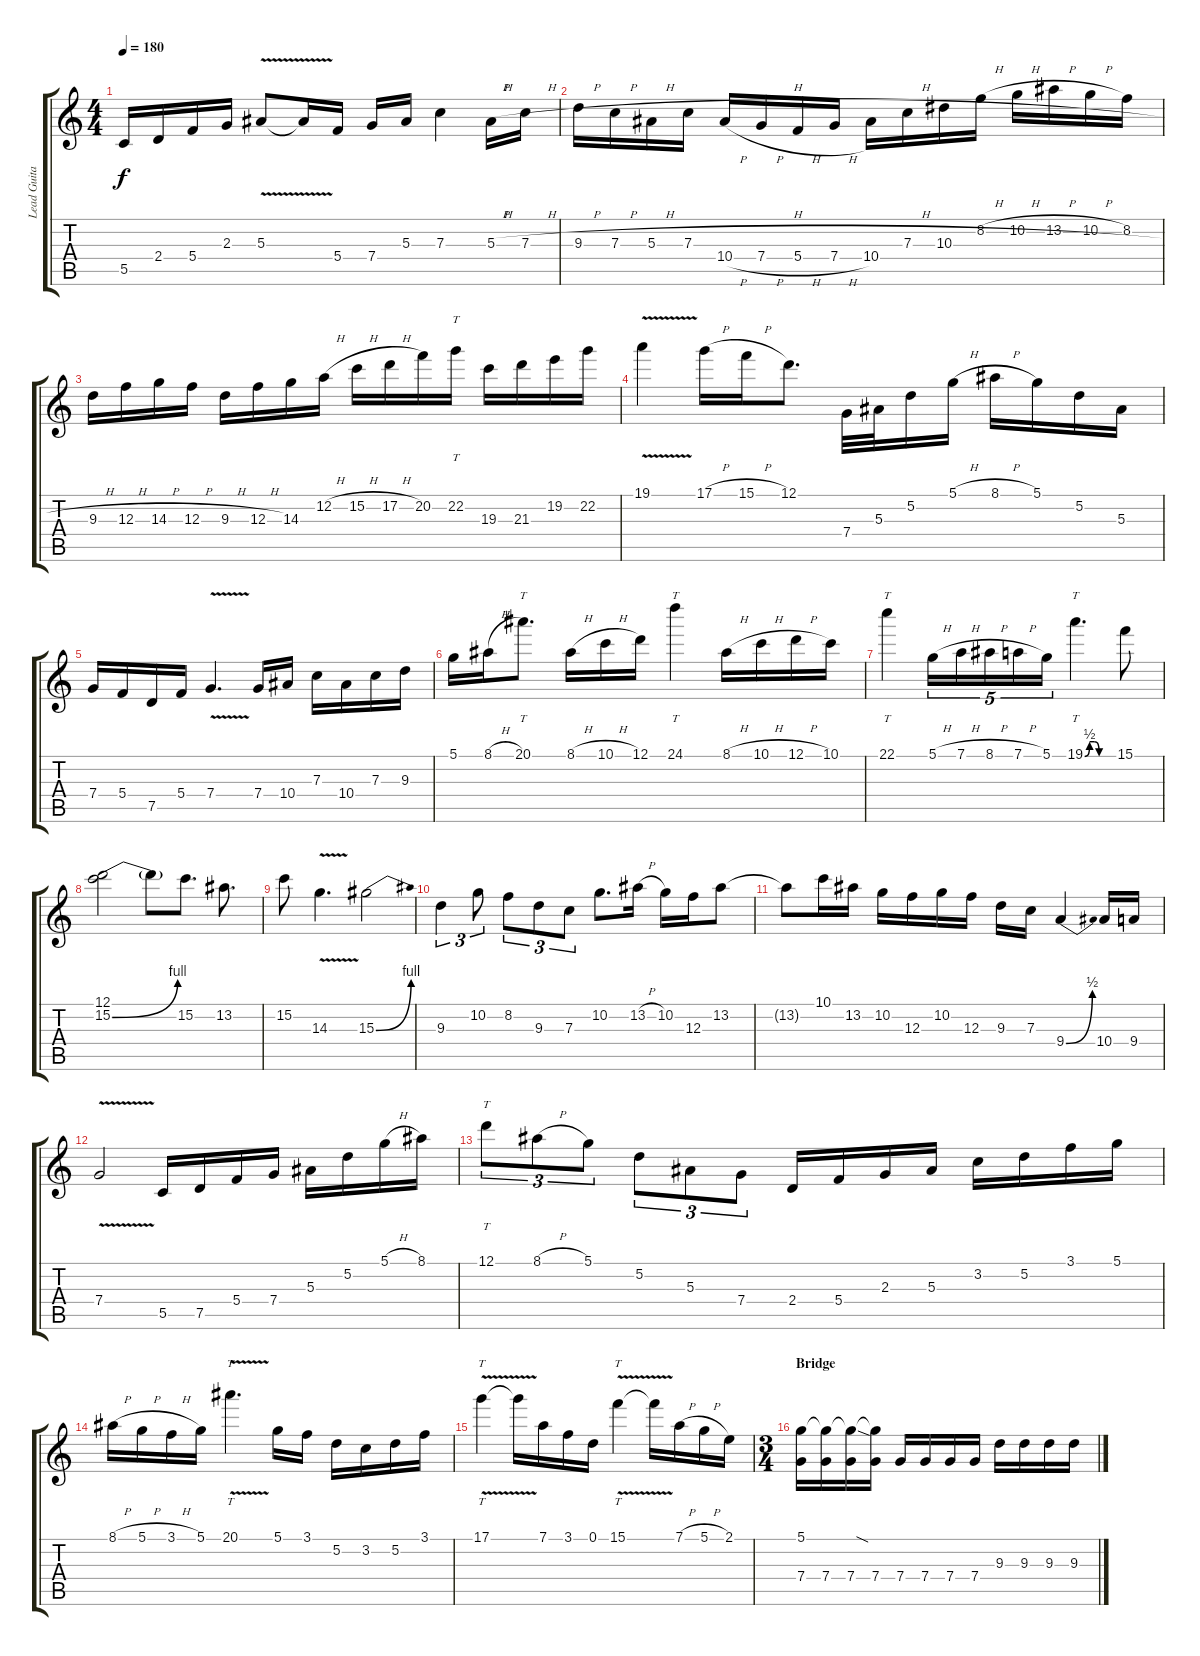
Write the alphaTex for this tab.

\track ("Lead Guitar" "Lead Guita") {instrument overdrivenguitar}
\staff {score tabs}
\tuning (D4 A3 F3 C3 G2 C2) {hide}
\ts (4 4)
\tempo 180
\clef g2
\ks c
5.5.16{dy f} 2.4.16 5.4.16 2.3.16 5.3{v}.8{instrument guitarharmonics} 5.3{t}.16{instrument overdrivenguitar} 5.4.16 7.4.16 5.3.16 7.3.4{instrument guitarharmonics} 5.3{h}.16{instrument overdrivenguitar} 7.3{h}.16 |
9.3{h}.16 7.3{h}.16 5.3{h}.16 7.3{h}.16 10.4{h}.16 7.4{h}.16 5.4{h}.16 7.4{h}.16 10.4.16 7.3{h}.16 10.3{h}.16 8.2{h}.16 10.2{h}.16 13.2{h}.16 10.2{h}.16 8.2.16 |
9.3{h}.16 12.3{h}.16 14.3{h}.16 12.3{h}.16 9.3{h}.16 12.3{h}.16 14.3.16 12.2{h}.16 15.2{h}.16 17.2{h}.16 20.2.16 22.2.16{tt} 19.3.16 21.3.16 19.2.16 22.2.16 |
19.1{v}.4 17.1{h}.16 15.1{h}.16 12.1.8{d} 7.4.32 5.3.32 5.2.16 5.1{h}.16 8.1{h}.16 5.1.16 5.2.16 5.3.16 |
7.4.16 5.4.16 7.5.16 5.4.16 7.4{v}.4{d instrument guitarharmonics} 7.4.16{instrument overdrivenguitar} 10.4.16 7.3.16 10.4.16 7.3.16 9.3.16 |
5.1.16 8.1{h}.16 20.1.8{tt d} 8.1{h}.16 10.1{h}.16 12.1.16 24.1.4{tt} 8.1{h}.16 10.1{h}.16 12.1{h}.16 10.1.16 |
22.1.4{tt} 5.1{h}.16{tu (5 4)} 7.1{h}.16{tu (5 4)} 8.1{h}.16{tu (5 4)} 7.1{h}.16{tu (5 4)} 5.1.16{tu (5 4)} 19.1{be (custom 0 0 10 2 20 2 30 0 60 0)}.4{tt d} 15.1.8 |
(12.1 15.2{be (bend 0 0 60 4)}).2 15.2{t}.8 15.2.8{d} 13.2.8{d} |
15.2.8 14.3{v}.4{d} 15.3{be (bend 0 0 60 4)}.2 |
9.3.4{tu (3 2)} 10.2.8{tu (3 2)} 8.2.8{tu (3 2)} 9.3.8{tu (3 2)} 7.3.8{tu (3 2)} 10.2.8{d} 13.2{h}.16 10.2.16 12.3.16 13.2.8 |
13.2{t}.8 10.1.16 13.2.16 10.2.16 12.3.16 10.2.16 12.3.16 9.3.16 7.3.16 9.4{be (bend 0 0 60 2)}.4 10.4.16 9.4.16 |
7.4{v}.2 5.5.16 7.5.16 5.4.16 7.4.16 5.3.16 5.2.16 5.1{h}.16 8.1.16 |
12.1.8{tt tu (3 2)} 8.1{h}.8{tu (3 2)} 5.1.8{tu (3 2)} 5.2.8{tu (3 2)} 5.3.8{tu (3 2)} 7.4.8{tu (3 2)} 2.4.16 5.4.16 2.3.16 5.3.16 3.2.16 5.2.16 3.1.16 5.1.16 |
8.1{h}.16 5.1{h}.16 3.1{h}.16 5.1.16 20.1{v}.4{tt d} 5.1.16 3.1.16 5.2.16 3.2.16 5.2.16 3.1.16 |
17.1{v}.4{tt} 17.1{t}.16 7.1.16 3.1.16 0.1.16 15.1{v}.4{tt} 15.1{t}.16 7.1{h}.16 5.1{h}.16 2.1.16 |
\ts (3 4)
\section ("" "Bridge")
(5.1 7.4).16 (5.1{t} 7.4).16 (5.1{sod t} 7.4).16 (5.1{t} 7.4).16 7.4.16 7.4.16 7.4.16 7.4.16 9.3.16 9.3.16 9.3.16 9.3.16
